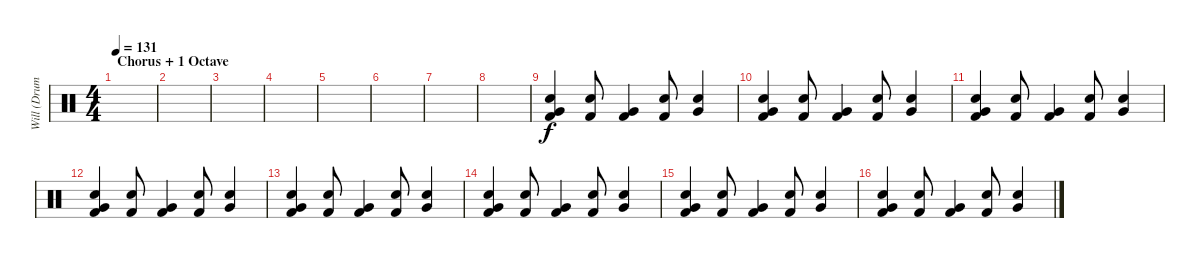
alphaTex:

\track ("Will (Drums)" "Will (Drum") {instrument percussion}
\staff {score}
\articulation defaults
\ts (4 4)
\section ("" "Chorus + 1 Octave")
\tempo 131
\clef neutral
\ks c
|
|
|
|
|
|
|
|
("Kick (hit) 2" "Snare (hit) 2" "Very Low Tom (hit)").4 ("Kick (hit) 2" "Snare (hit) 2").8 ("Kick (hit) 2" "Very Low Tom (hit)").4 ("Kick (hit) 2" "Snare (hit) 2").8 ("Snare (hit) 2" "Very Low Tom (hit)").4 |
("Kick (hit) 2" "Snare (hit) 2" "Very Low Tom (hit)").4 ("Kick (hit) 2" "Snare (hit) 2").8 ("Kick (hit) 2" "Very Low Tom (hit)").4 ("Kick (hit) 2" "Snare (hit) 2").8 ("Snare (hit) 2" "Very Low Tom (hit)").4 |
("Kick (hit) 2" "Snare (hit) 2" "Very Low Tom (hit)").4 ("Kick (hit) 2" "Snare (hit) 2").8 ("Kick (hit) 2" "Very Low Tom (hit)").4 ("Kick (hit) 2" "Snare (hit) 2").8 ("Snare (hit) 2" "Very Low Tom (hit)").4 |
("Kick (hit) 2" "Snare (hit) 2" "Very Low Tom (hit)").4 ("Kick (hit) 2" "Snare (hit) 2").8 ("Kick (hit) 2" "Very Low Tom (hit)").4 ("Kick (hit) 2" "Snare (hit) 2").8 ("Snare (hit) 2" "Very Low Tom (hit)").4 |
("Kick (hit) 2" "Snare (hit) 2" "Very Low Tom (hit)").4 ("Kick (hit) 2" "Snare (hit) 2").8 ("Kick (hit) 2" "Very Low Tom (hit)").4 ("Kick (hit) 2" "Snare (hit) 2").8 ("Snare (hit) 2" "Very Low Tom (hit)").4 |
("Kick (hit) 2" "Snare (hit) 2" "Very Low Tom (hit)").4 ("Kick (hit) 2" "Snare (hit) 2").8 ("Kick (hit) 2" "Very Low Tom (hit)").4 ("Kick (hit) 2" "Snare (hit) 2").8 ("Snare (hit) 2" "Very Low Tom (hit)").4 |
("Kick (hit) 2" "Snare (hit) 2" "Very Low Tom (hit)").4 ("Kick (hit) 2" "Snare (hit) 2").8 ("Kick (hit) 2" "Very Low Tom (hit)").4 ("Kick (hit) 2" "Snare (hit) 2").8 ("Snare (hit) 2" "Very Low Tom (hit)").4 |
("Kick (hit) 2" "Snare (hit) 2" "Very Low Tom (hit)").4 ("Kick (hit) 2" "Snare (hit) 2").8 ("Kick (hit) 2" "Very Low Tom (hit)").4 ("Kick (hit) 2" "Snare (hit) 2").8 ("Snare (hit) 2" "Very Low Tom (hit)").4
